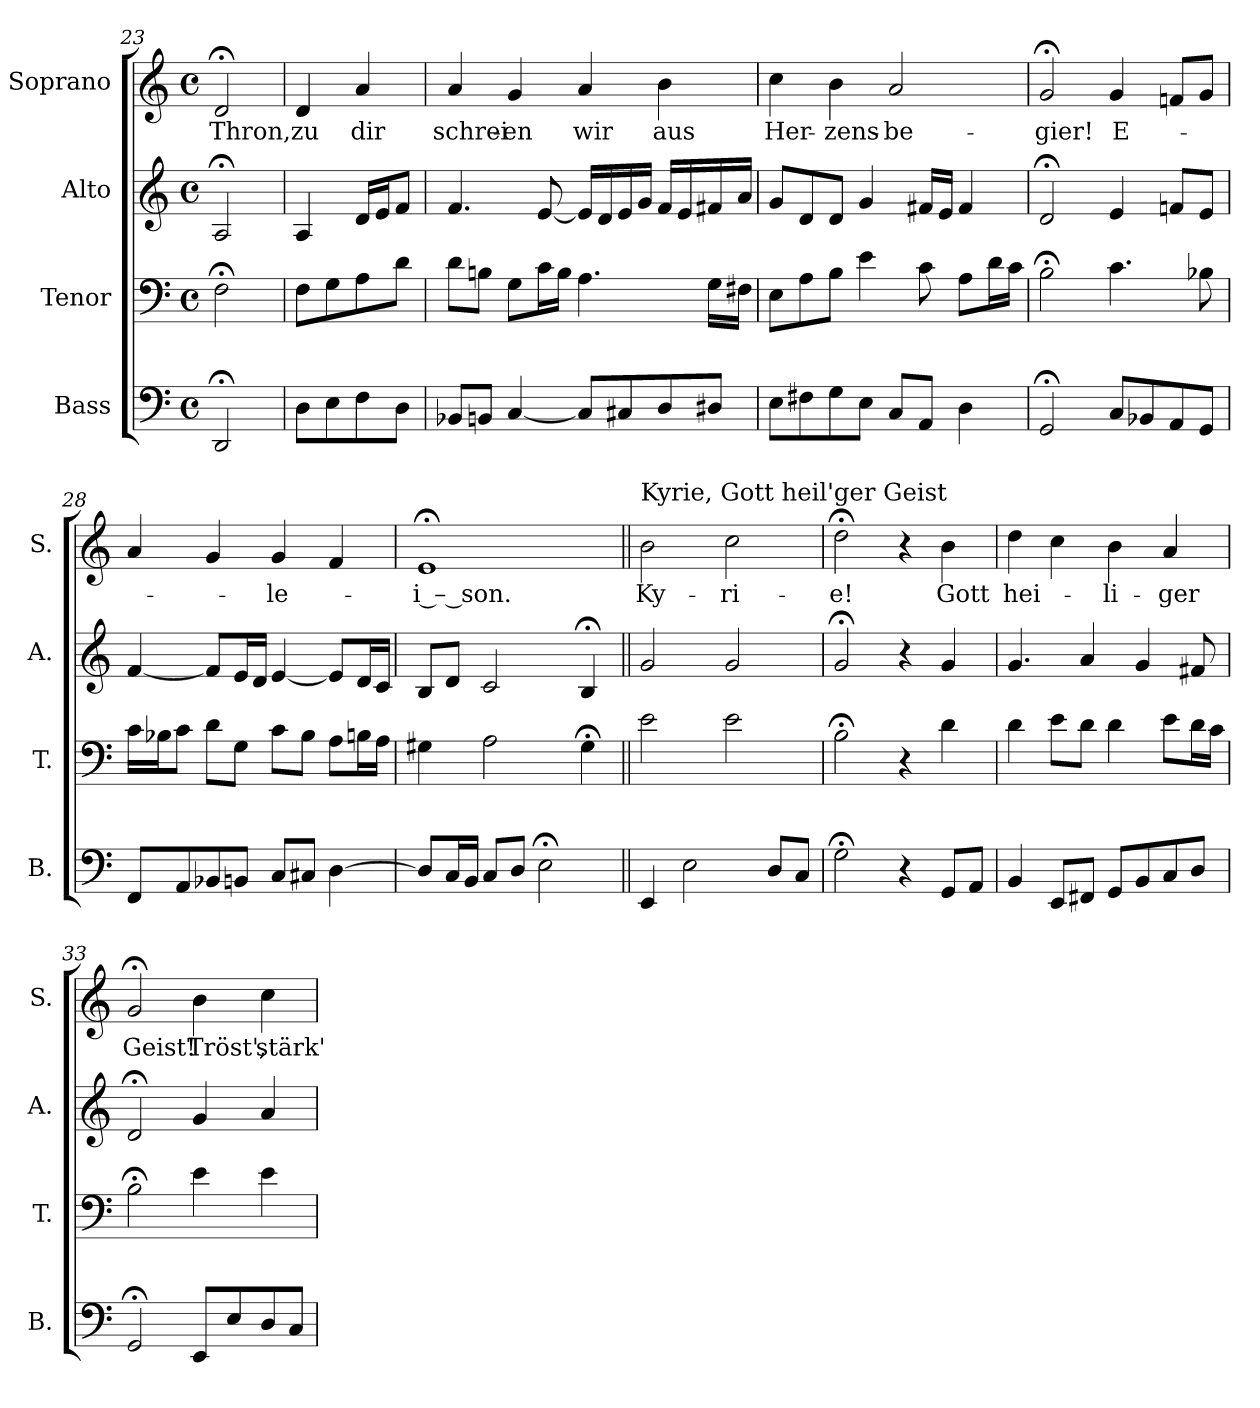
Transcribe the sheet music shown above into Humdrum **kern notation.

**kern	**kern	**kern	**kern	**text
*part4	*part3	*part2	*part1	*part1
*staff4	*staff3	*staff2	*staff1	*staff1
*I"Bass	*I"Tenor	*I"Alto	*I"Soprano	*
*I'B.	*I'T.	*I'A.	*I'S.	*
*clefF4	*clefF4	*clefG2	*clefG2	*
*k[]	*k[]	*k[]	*k[]	*
*M4/4	*M4/4	*M4/4	*M4/4	*
*met(c)	*met(c)	*met(c)	*met(c)	*
=23	=23	=23	=23	=23
!	!	!	!	!LO:LY:b
2DD;</	2F;<\	2A;</	2d;</	Thron,
!!LO:PB:g=z
=24	=24	=24	=24	=24
!	!	!	!	!LO:LY:b
8D\L	8F\L	4A/	4d/	zu
8E\	8G\	.	.	.
!	!	!	!	!LO:LY:b
8F\	8A\	16d/LL	4a/	dir
.	.	16e/J	.	.
8D\J	8d\J	8f/J	.	.
=25	=25	=25	=25	=25
!	!	!	!	!LO:LY:b
8BB-X/L	8d\L	4.f/	4a/	schrei-
8BBn/J	8Bn\J	.	.	.
!	!	!	!	!LO:LY:b
[4C/	8G\L	.	4g/	-en
.	16c\L	[8e/	.	.
.	16B\JJ	.	.	.
!	!	!	!	!LO:LY:b
8C/L]	4.A\	16e/LL]	4a/	wir
.	.	16d/	.	.
8C#X/	.	16e/	.	.
.	.	16g/JJ	.	.
!	!	!	!	!LO:LY:b
8D/	.	16f/LL	4b\	aus
.	.	16e/	.	.
8D#X/J	16G\LL	16f#X/	.	.
.	16F#X\JJ	16a/JJ	.	.
=26	=26	=26	=26	=26
!	!	!	!	!LO:LY:b
8E\L	8E\L	8g/L	4cc\	Her-
8F#X\	8A\	8d/	.	.
!	!	!	!	!LO:LY:b
8G\	8B\J	8d/J	4b\	-zens-
8E\J	4e\	4g/	.	.
!	!	!	!	!LO:LY:b
8C/L	.	.	2a/	-be-
8AA/J	8c\	16f#X/LL	.	.
.	.	16e/JJ	.	.
4D\	8A\L	4f#/	.	.
.	16d\L	.	.	.
.	16c\JJ	.	.	.
=27	=27	=27	=27	=27
!	!	!	!	!LO:LY:b
2GG;</	2B;<\	2d;</	2g;</	-gier!
!	!	!	!	!LO:LY:b
8C/L	4.c\	4e/	4g/	E-
8BB-X/	.	.	.	.
8AA/	.	8fn/L	8fn/L	.
8GG/J	8B-X\	8e/J	8g/J	.
!!LO:LB:g=z
=28	=28	=28	=28	=28
8FF/L	16c\LL	[4f/	4a/	.
.	16B-X\J	.	.	.
8AA/	8c\J	.	.	.
8BB-X/	8d\L	8f/L]	4g/	.
8BBn/J	8G\J	16e/L	.	.
.	.	16d/JJ	.	.
!	!	!	!	!LO:LY:b
8C/L	8c\L	[4e/	4g/	-le-
8C#X/J	8B-\J	.	.	.
[4D\	8A\L	8e/L]	4f/	.
.	16Bn\L	16d/L	.	.
.	16A\JJ	16c/JJ	.	.
!!LO:LB:g=z
=29	=29	=29	=29	=29
!	!	!	!	!LO:LY:b
8D/L]	4G#X\	8B/L	1e;<	-i – son.
16C/L	.	8d/J	.	.
16BB/JJ	.	.	.	.
8C/L	2A\	2c/	.	.
8D/J	.	.	.	.
2E;<\	.	.	.	.
.	4G#;<\	4B;</	.	.
=30||	=30||	=30||	=30||	=30||
!	!	!	!LO:TX:a:t=Kyrie, Gott heil'ger Geist	!
!	!	!	!	!LO:LY:b
4EE/	2e\	2g/	2b\	Ky-
2E\	.	.	.	.
!	!	!	!	!LO:LY:b
.	2e\	2g/	2cc\	-ri-
8D/L	.	.	.	.
8C/J	.	.	.	.
=31	=31	=31	=31	=31
!	!	!	!	!LO:LY:b
2G;<\	2B;<\	2g;</	2dd;<\	-e!
4r	4r	4r	4r	.
!	!	!	!	!LO:LY:b
8GG/L	4d\	4g/	4b\	Gott
8AA/J	.	.	.	.
=32	=32	=32	=32	=32
!	!	!	!	!LO:LY:b
4BB/	4d\	4.g/	4dd\	hei-
8EE/L	8e\L	.	4cc\	.
8FF#X/J	8d\J	4a/	.	.
!	!	!	!	!LO:LY:b
8GG/L	4d\	.	4b\	-li-
8BB/	.	4g/	.	.
!	!	!	!	!LO:LY:b
8C/	8e\L	.	4a/	-ger
8D/J	16d\L	8f#X/	.	.
.	16c\JJ	.	.	.
=33	=33	=33	=33	=33
!	!	!	!	!LO:LY:b
2GG;</	2B;<\	2d;</	2g;</	Geist!
!	!	!	!	!LO:LY:b
8EE/L	4e\	4g/	4b\	Tröst',
8E/	.	.	.	.
!	!	!	!	!LO:LY:b
8D/	4e\	4a/	4cc\	stärk'
8C/J	.	.	.	.
=	=	=	=	=
*-	*-	*-	*-	*-
